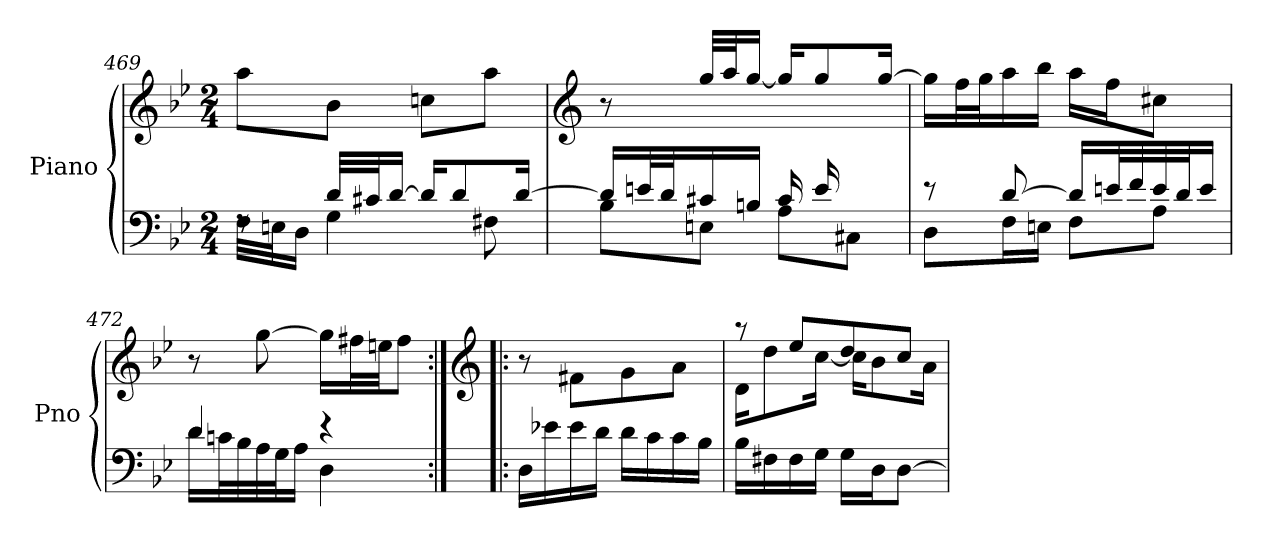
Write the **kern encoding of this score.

**kern	**kern
*part1	*part1
*staff2	*staff1
*I"Piano	*
*I'Pno	*
*clefF4	*clefG2
*k[b-e-]	*k[b-e-]
*M2/4	*M2/4
=469	=469
*^	*
8rF	32F\LLL	8aa\L
.	32En\J	.
.	16D\JJ	.
32d/LLL	4G\	8b-\J
32c#X/J	.	.
[16d/JJ	.	.
16d/KL]	.	8ccn\L
8d/	.	.
.	8F#X\	8aa\J
[16d/Jk	.	.
!!LO:LB:g=z
=470	=470	=470
*	*	*clefG2
*	*	*^
16d/LL]	8B-\L	8r	4.ryy
32en/L	.	.	.
32d/J	.	.	.
16c#X/	8En\J	32gg/LLL	.
.	.	32aa/J	.
16Bn/JJ	.	[16gg/JJ	.
16c#/LL	8A\L	16gg/KL]	.
16e/J	.	8gg/	.
8ryy	8C#X\J	.	8a\J
.	.	[16gg/Jk	.
*	*	*v	*v
=471	=471	=471
8r	8D\L	16gg\LL]
.	.	32ff\L
.	.	32gg\J
[8d/	16F\L	16aa\
.	16En\JJ	16bb-\JJ
16d/LL]	8F\L	16aa\LL
32en/L	.	16ff\J
32f/	.	.
32e/	8A\J	8cc#X\J
32d/J	.	.
16e/JJ	.	.
=472	=472	=472
4d/	16d\LL	8r
.	32cn\L	.
.	32B-\	.
.	32A\	[8gg\
.	32G\J	.
.	16A\JJ	.
4r	4D\	16gg\LL]
.	.	32ff#X\L
.	.	32een\JJ
.	.	8ff#\J
*v	*v	*
!!LO:PB:g=z
=473:|!|:	=473:|!|:
*	*clefG2
16D\LL	8r
16e-X\	.
16e-\	8f#X\L
16d\JJ	.
16d\LL	8g\
16c\	.
16c\	8a\J
16B-\JJ	.
=474	=474
*	*^
16B-\LL	8r	16d\KL
16F#X\	.	8dd\
16F#\	8ee-/L	.
16G\JJ	.	[16cc\Jk
16G\LL	8dd/	16cc\KL]
16D\J	.	8b-\
[8D\J	8cc/J	.
.	.	16a\Jk
*	*v	*v
=	=
*-	*-
